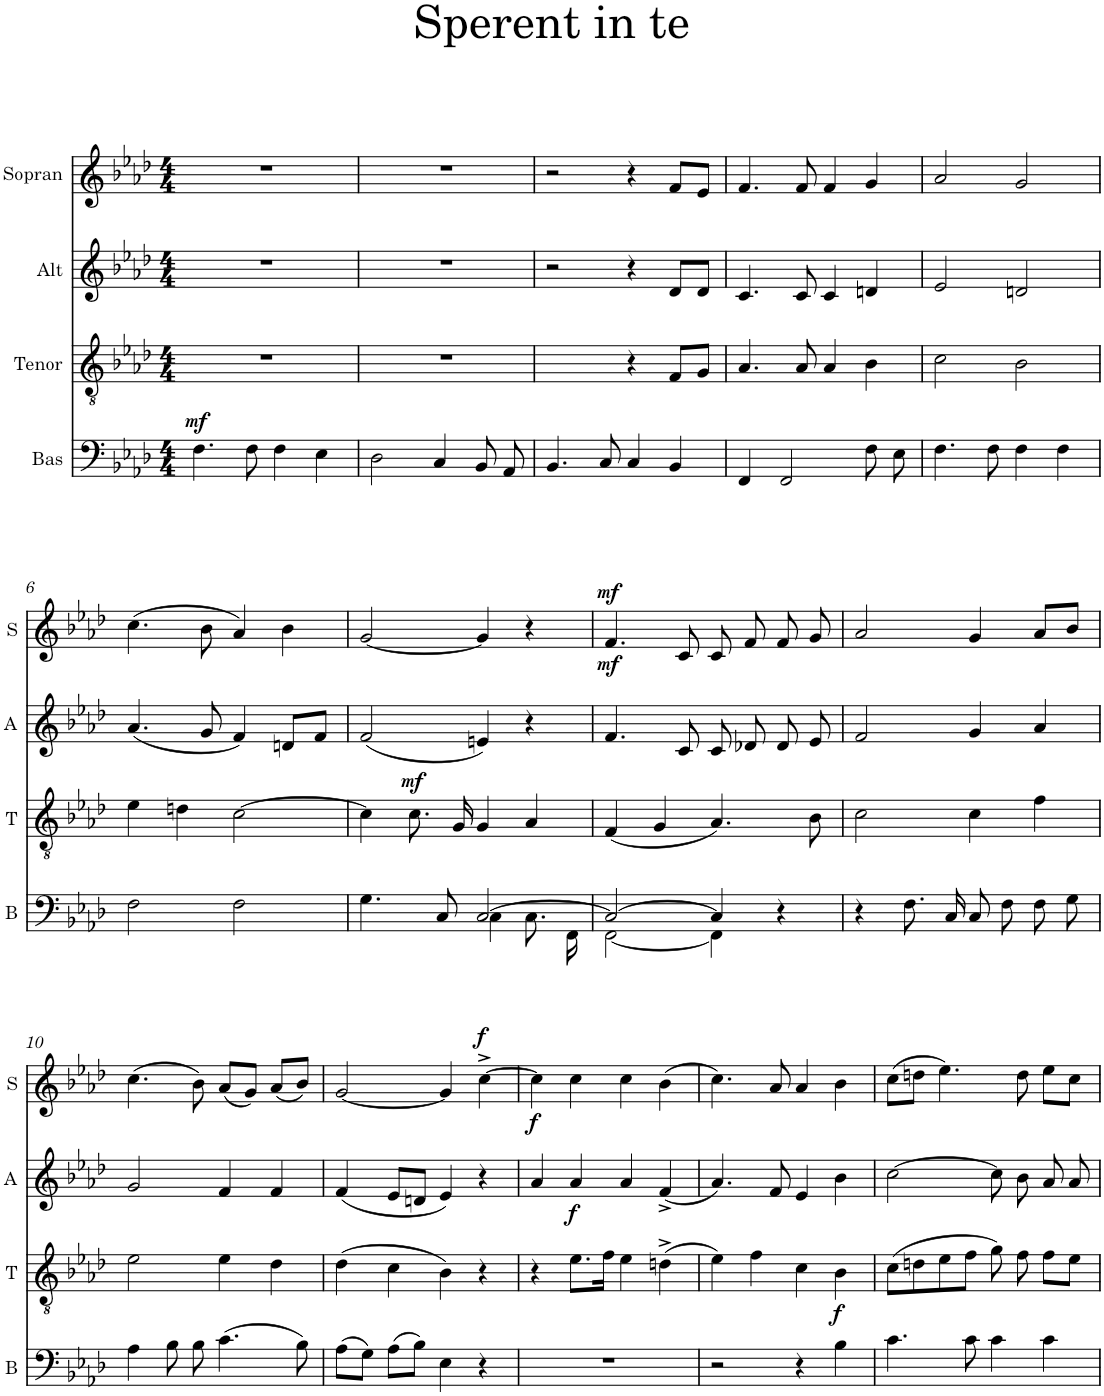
**kern	**dynam	**kern	**dynam	**kern	**dynam	**kern	**dynam
*part4	*part4	*part3	*part3	*part2	*part2	*part1	*part1
*staff4	*staff4	*staff3	*staff3	*staff2	*staff2	*staff1	*staff1
*I"Bas	*	*I"Tenor	*	*I"Alt	*	*I"Sopran	*
*I'B	*	*I'T	*	*I'A	*	*I'S	*
*clefF4	*	*clefGv2	*	*clefG2	*	*clefG2	*
*k[b-e-a-d-]	*	*k[b-e-a-d-]	*	*k[b-e-a-d-]	*	*k[b-e-a-d-]	*
*M4/4	*	*M4/4	*	*M4/4	*	*M4/4	*
=1	=1	=1	=1	=1	=1	=1	=1
!	!LO:DY:a	!	!	!	!	!	!
4.F\	mf	1r	.	1r	.	1r	.
8F\	.	.	.	.	.	.	.
4F\	.	.	.	.	.	.	.
4E-\	.	.	.	.	.	.	.
=2	=2	=2	=2	=2	=2	=2	=2
2D-\	.	1r	.	1r	.	1r	.
4C/	.	.	.	.	.	.	.
8BB-/	.	.	.	.	.	.	.
8AA-/	.	.	.	.	.	.	.
=3	=3	=3	=3	=3	=3	=3	=3
4.BB-/	.	2ryy	.	2r	.	2r	.
8C/	.	.	.	.	.	.	.
4C/	.	4r	.	4r	.	4r	.
4BB-/	.	8F/L	.	8d-/L	.	8f/L	.
.	.	8G/J	.	8d-/J	.	8e-/J	.
=4	=4	=4	=4	=4	=4	=4	=4
4FF/	.	4.A-/	.	4.c/	.	4.f/	.
2FF/	.	.	.	.	.	.	.
.	.	8A-/	.	8c/	.	8f/	.
.	.	4A-/	.	4c/	.	4f/	.
8F\	.	4B-\	.	4dn/	.	4g/	.
8E-\	.	.	.	.	.	.	.
=5	=5	=5	=5	=5	=5	=5	=5
4.F\	.	2c\	.	2e-/	.	2a-/	.
8F\	.	.	.	.	.	.	.
4F\	.	2B-\	.	2dn/	.	2g/	.
4F\	.	.	.	.	.	.	.
!!LO:LB:g=z
=6	=6	=6	=6	=6	=6	=6	=6
2F\	.	4e-\	.	(<4.a-/	.	(>4.cc\	.
.	.	4dn\	.	.	.	.	.
.	.	.	.	8g/	.	8b-\	.
2F\	.	[2c\	.	4f/)	.	4a-/)	.
.	.	.	.	8dn/L	.	4b-\	.
.	.	.	.	8f/J	.	.	.
=7	=7	=7	=7	=7	=7	=7	=7
*^	*	*	*	*	*	*	*
4.G\	2ryy	.	4c\]	.	(<2f/	.	[<2g/	.
!	!	!	!	!LO:DY:a	!	!	!	!
.	.	.	8.c\	mf	.	.	.	.
8C/	.	.	.	.	.	.	.	.
.	.	.	16G/	.	.	.	.	.
[>2C/	4C\	.	4G/	.	4en/)	.	4g/]	.
.	8.C\	.	4A-/	.	4r	.	4r	.
.	16FF\	.	.	.	.	.	.	.
=8	=8	=8	=8	=8	=8	=8	=8	=8
!	!	!	!	!	!	!	!	!LO:DY:a
!	!	!	!	!	!	!	!	!LO:DY:n=1:b
2C/_	[<2FF\	.	(<4F/	.	4.f/	.	4.f/	mf mf
.	.	.	4G/	.	.	.	.	.
.	.	.	.	.	8c/	.	8c/	.
4C/]	4FF\]	.	4.A-/)	.	8c/	.	8c/	.
.	.	.	.	.	8d-X/	.	8f/	.
4r	4ryy	.	.	.	8d-/	.	8f/	.
.	.	.	8B-\	.	8e-/	.	8g/	.
*v	*v	*	*	*	*	*	*	*
=9	=9	=9	=9	=9	=9	=9	=9
4r	.	2c\	.	2f/	.	2a-/	.
8.F\	.	.	.	.	.	.	.
16C/	.	.	.	.	.	.	.
8C/	.	4c\	.	4g/	.	4g/	.
8F\	.	.	.	.	.	.	.
8F\	.	4f\	.	4a-/	.	8a-/L	.
8G\	.	.	.	.	.	8b-/J	.
!!LO:LB:g=z
=10	=10	=10	=10	=10	=10	=10	=10
4A-\	.	2e-\	.	2g/	.	(>4.cc\	.
8B-\	.	.	.	.	.	.	.
8B-\	.	.	.	.	.	8b-\)	.
(>4.c\	.	4e-\	.	4f/	.	(8a-/L	.
.	.	.	.	.	.	8g/J)	.
.	.	4d-\	.	4f/	.	(8a-/L	.
8B-\)	.	.	.	.	.	8b-/J)	.
=11	=11	=11	=11	=11	=11	=11	=11
(8A-\L	.	(>4d-\	.	(4f/	.	[<2g/	.
8G\J)	.	.	.	.	.	.	.
(8A-\L	.	4c\	.	8e-/L	.	.	.
8B-\J)	.	.	.	8dn/J	.	.	.
4E-\	.	4B-\)	.	4e-/)	.	4g/]	.
!	!	!	!	!	!	!	!LO:DY:a
4r	.	4r	.	4r	.	[>4cc^\	f
=12	=12	=12	=12	=12	=12	=12	=12
!	!	!	!	!	!	!	!LO:DY:b
1r	.	4r	.	4a-/	.	4cc\]	f
!	!	!	!	!	!LO:DY:b	!	!
.	.	8.e-\L	.	4a-/	f	4cc\	.
.	.	16f\Jk	.	.	.	.	.
.	.	4e-\	.	4a-/	.	4cc\	.
.	.	(4dn^\	.	(4f^/	.	(4b-\	.
=13	=13	=13	=13	=13	=13	=13	=13
2r	.	4e-\)	.	4.a-/)	.	4.cc\)	.
.	.	4f\	.	.	.	.	.
.	.	.	.	8f/	.	8a-/	.
4r	.	4c\	.	4e-/	.	4a-/	.
!	!	!	!LO:DY:b	!	!	!	!
4B-\	.	4B-\	f	4b-\	.	4b-\	.
=14	=14	=14	=14	=14	=14	=14	=14
4.c\	.	(>8c\L	.	[>2cc\	.	(>8cc\L	.
.	.	8dn\	.	.	.	8ddn\J	.
.	.	8e-\	.	.	.	4.ee-\)	.
8c\	.	8f\J	.	.	.	.	.
4c\	.	8g\)	.	8cc\]	.	.	.
.	.	8f\	.	8b-\	.	8dd\	.
4c\	.	8f\L	.	8a-/	.	8ee-\L	.
.	.	8e-\J	.	8a-/	.	8cc\J	.
=	=	=	=	=	=	=	=
*-	*-	*-	*-	*-	*-	*-	*-
